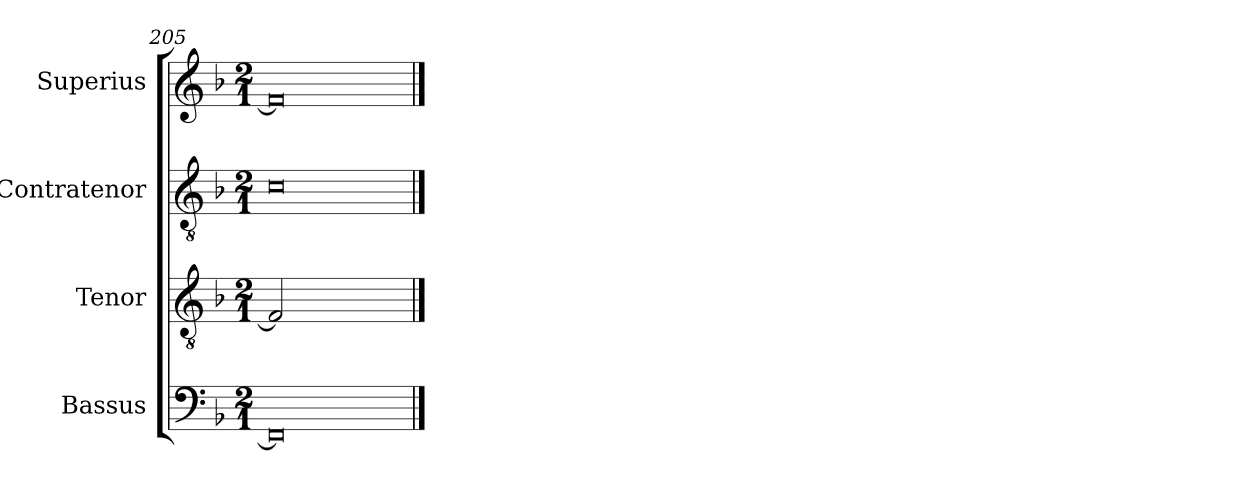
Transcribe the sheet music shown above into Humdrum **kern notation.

**kern	**kern	**kern	**kern
*part4	*part3	*part2	*part1
*staff4	*staff3	*staff2	*staff1
*I"Bassus	*I"Tenor	*I"Contratenor	*I"Superius
*I'B	*I'T	*I'Ct	*I'S
*clefF4	*clefGv2	*clefGv2	*clefG2
*k[b-]	*k[b-]	*k[b-]	*k[b-]
*M2/1	*M2/1	*M2/1	*M2/1
=205	=205	=205	=205
!	!LO:N:vis=2	!	!
0FF]	0F]	0c	0f]
==	==	==	==
*-	*-	*-	*-
